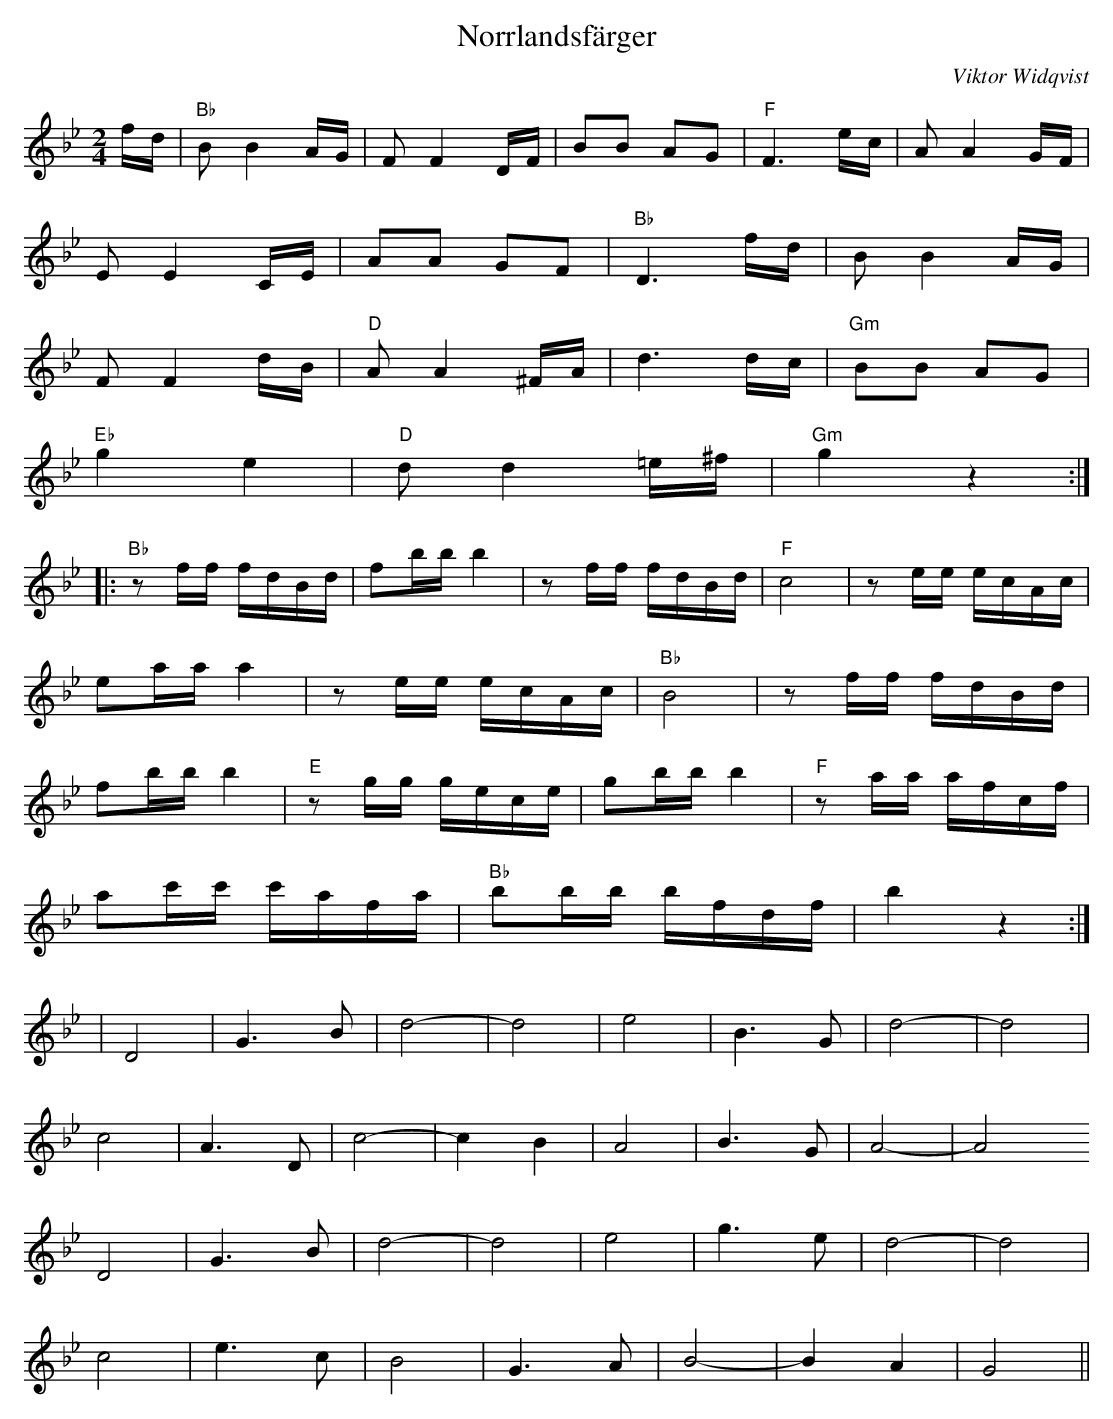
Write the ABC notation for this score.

X:1
T:Norrlandsfärger
M:2/4
C:Viktor Widqvist
L:1/8
K:Bb
f/d/ |"Bb" BB2A/G/ | FF2D/F/ | BB AG | "F"F3e/c/ | AA2G/F/ |
EE2C/E/ | AA GF |"Bb" D3f/d/ | BB2 A/G/ |
FF2d/B/ | "D"AA2^F/A/ | d3d/c/ | "Gm"BB AG |
"Eb"g2 e2 | "D"dd2=e/^f/ | "Gm"g2z2 :|
|:"Bb"zf/2f/2 f/2d/2B/2d/2 | fb/2b/2 b2 |zf/2f/2 f/2d/2B/2d/2 | "F"c4 |ze/2e/2 e/2c/2A/2c/2 |
ea/2a/2 a2 |ze/2e/2 e/2c/2A/2c/2 | "Bb"B4 |zf/2f/2 f/2d/2B/2d/2 |
fb/2b/2 b2 |"E"zg/2g/2 g/2e/2c/2e/2 | gb/2b/2 b2 |"F"za/2a/2 a/2f/2c/2f/2 |
ac'/2c'/2 c'/2a/2f/2a/2 | "Bb"bb/2b/2 b/2f/2d/2f/2 | b2z2 :|
K:Gm
|D4 | G2>B2 | d4- |d4| e4 | B2>G2 | d4- |d4|
c4 | A2>D2 | c4- | c2 B2 | A4 | B2>G2 | A4- | A4
D4 | G2>B2 | d4- |d4| e4 | g2>e2 | d4- |d4|
c4 | e2>c2 | B4 | G2>A2 | B4- | B2 A2 | G4 ||
